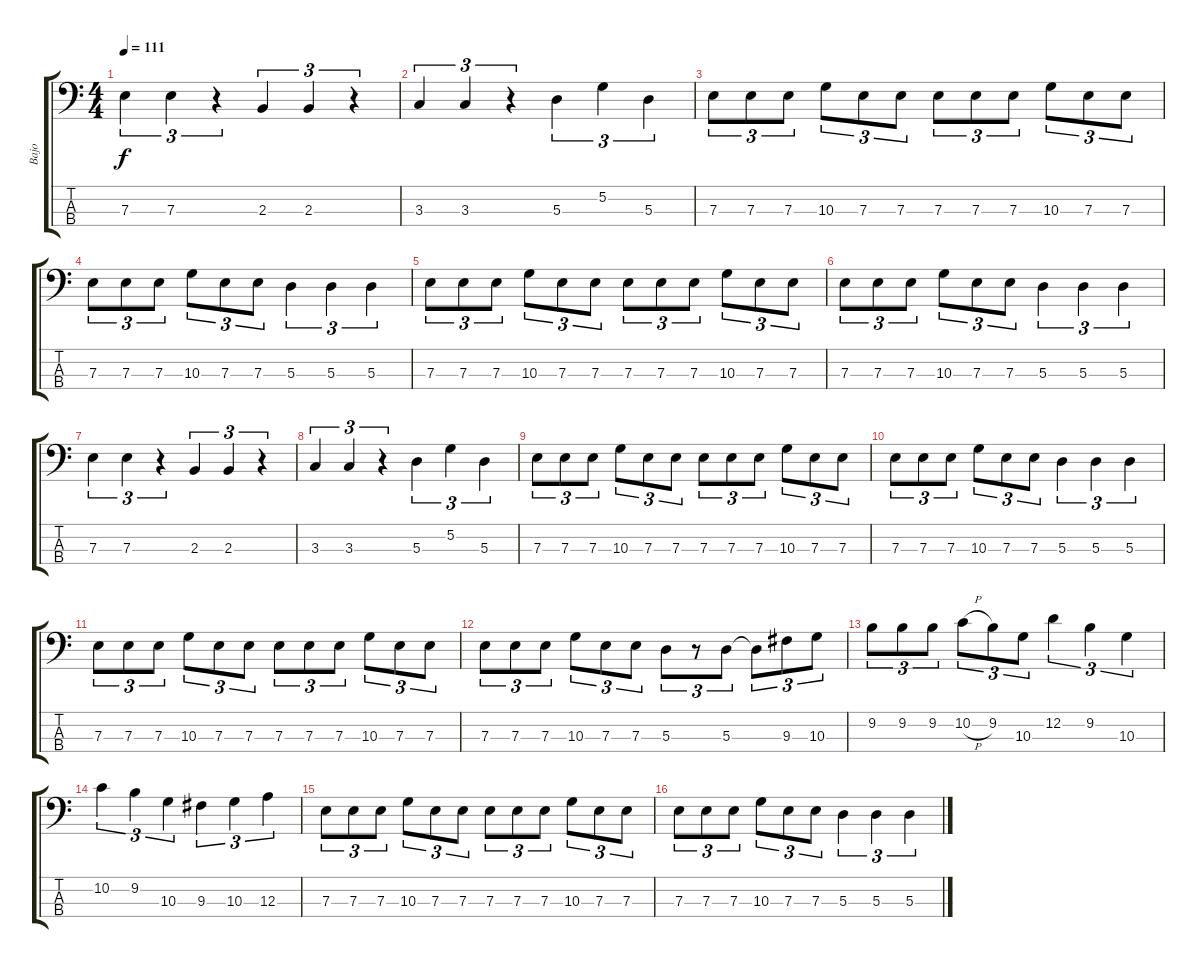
\track ("Bajo" "Bajo") {instrument electricbassfinger}
\staff {score tabs}
\tuning (G2 D2 A1 E1) {hide}
\ts (4 4)
\tempo 111
\clef f4
\ks c
7.3.4{tu (3 2) dy f} 7.3.4{tu (3 2)} r.4{tu (3 2)} 2.3.4{tu (3 2)} 2.3.4{tu (3 2)} r.4{tu (3 2)} |
3.3.4{tu (3 2)} 3.3.4{tu (3 2)} r.4{tu (3 2)} 5.3.4{tu (3 2)} 5.2.4{tu (3 2)} 5.3.4{tu (3 2)} |
7.3.8{tu (3 2)} 7.3.8{tu (3 2)} 7.3.8{tu (3 2)} 10.3.8{tu (3 2)} 7.3.8{tu (3 2)} 7.3.8{tu (3 2)} 7.3.8{tu (3 2)} 7.3.8{tu (3 2)} 7.3.8{tu (3 2)} 10.3.8{tu (3 2)} 7.3.8{tu (3 2)} 7.3.8{tu (3 2)} |
7.3.8{tu (3 2)} 7.3.8{tu (3 2)} 7.3.8{tu (3 2)} 10.3.8{tu (3 2)} 7.3.8{tu (3 2)} 7.3.8{tu (3 2)} 5.3.4{tu (3 2)} 5.3.4{tu (3 2)} 5.3.4{tu (3 2)} |
7.3.8{tu (3 2)} 7.3.8{tu (3 2)} 7.3.8{tu (3 2)} 10.3.8{tu (3 2)} 7.3.8{tu (3 2)} 7.3.8{tu (3 2)} 7.3.8{tu (3 2)} 7.3.8{tu (3 2)} 7.3.8{tu (3 2)} 10.3.8{tu (3 2)} 7.3.8{tu (3 2)} 7.3.8{tu (3 2)} |
7.3.8{tu (3 2)} 7.3.8{tu (3 2)} 7.3.8{tu (3 2)} 10.3.8{tu (3 2)} 7.3.8{tu (3 2)} 7.3.8{tu (3 2)} 5.3.4{tu (3 2)} 5.3.4{tu (3 2)} 5.3.4{tu (3 2)} |
7.3.4{tu (3 2)} 7.3.4{tu (3 2)} r.4{tu (3 2)} 2.3.4{tu (3 2)} 2.3.4{tu (3 2)} r.4{tu (3 2)} |
3.3.4{tu (3 2)} 3.3.4{tu (3 2)} r.4{tu (3 2)} 5.3.4{tu (3 2)} 5.2.4{tu (3 2)} 5.3.4{tu (3 2)} |
7.3.8{tu (3 2)} 7.3.8{tu (3 2)} 7.3.8{tu (3 2)} 10.3.8{tu (3 2)} 7.3.8{tu (3 2)} 7.3.8{tu (3 2)} 7.3.8{tu (3 2)} 7.3.8{tu (3 2)} 7.3.8{tu (3 2)} 10.3.8{tu (3 2)} 7.3.8{tu (3 2)} 7.3.8{tu (3 2)} |
7.3.8{tu (3 2)} 7.3.8{tu (3 2)} 7.3.8{tu (3 2)} 10.3.8{tu (3 2)} 7.3.8{tu (3 2)} 7.3.8{tu (3 2)} 5.3.4{tu (3 2)} 5.3.4{tu (3 2)} 5.3.4{tu (3 2)} |
7.3.8{tu (3 2)} 7.3.8{tu (3 2)} 7.3.8{tu (3 2)} 10.3.8{tu (3 2)} 7.3.8{tu (3 2)} 7.3.8{tu (3 2)} 7.3.8{tu (3 2)} 7.3.8{tu (3 2)} 7.3.8{tu (3 2)} 10.3.8{tu (3 2)} 7.3.8{tu (3 2)} 7.3.8{tu (3 2)} |
7.3.8{tu (3 2)} 7.3.8{tu (3 2)} 7.3.8{tu (3 2)} 10.3.8{tu (3 2)} 7.3.8{tu (3 2)} 7.3.8{tu (3 2)} 5.3.8{tu (3 2)} r.8{tu (3 2)} 5.3.8{tu (3 2)} 5.3{t}.8{tu (3 2)} 9.3.8{tu (3 2)} 10.3.8{tu (3 2)} |
9.2.8{tu (3 2)} 9.2.8{tu (3 2)} 9.2.8{tu (3 2)} 10.2{h}.8{tu (3 2)} 9.2.8{tu (3 2)} 10.3.8{tu (3 2)} 12.2.4{tu (3 2)} 9.2.4{tu (3 2)} 10.3.4{tu (3 2)} |
10.2.4{tu (3 2)} 9.2.4{tu (3 2)} 10.3.4{tu (3 2)} 9.3.4{tu (3 2)} 10.3.4{tu (3 2)} 12.3.4{tu (3 2)} |
7.3.8{tu (3 2)} 7.3.8{tu (3 2)} 7.3.8{tu (3 2)} 10.3.8{tu (3 2)} 7.3.8{tu (3 2)} 7.3.8{tu (3 2)} 7.3.8{tu (3 2)} 7.3.8{tu (3 2)} 7.3.8{tu (3 2)} 10.3.8{tu (3 2)} 7.3.8{tu (3 2)} 7.3.8{tu (3 2)} |
7.3.8{tu (3 2)} 7.3.8{tu (3 2)} 7.3.8{tu (3 2)} 10.3.8{tu (3 2)} 7.3.8{tu (3 2)} 7.3.8{tu (3 2)} 5.3.4{tu (3 2)} 5.3.4{tu (3 2)} 5.3.4{tu (3 2)}
